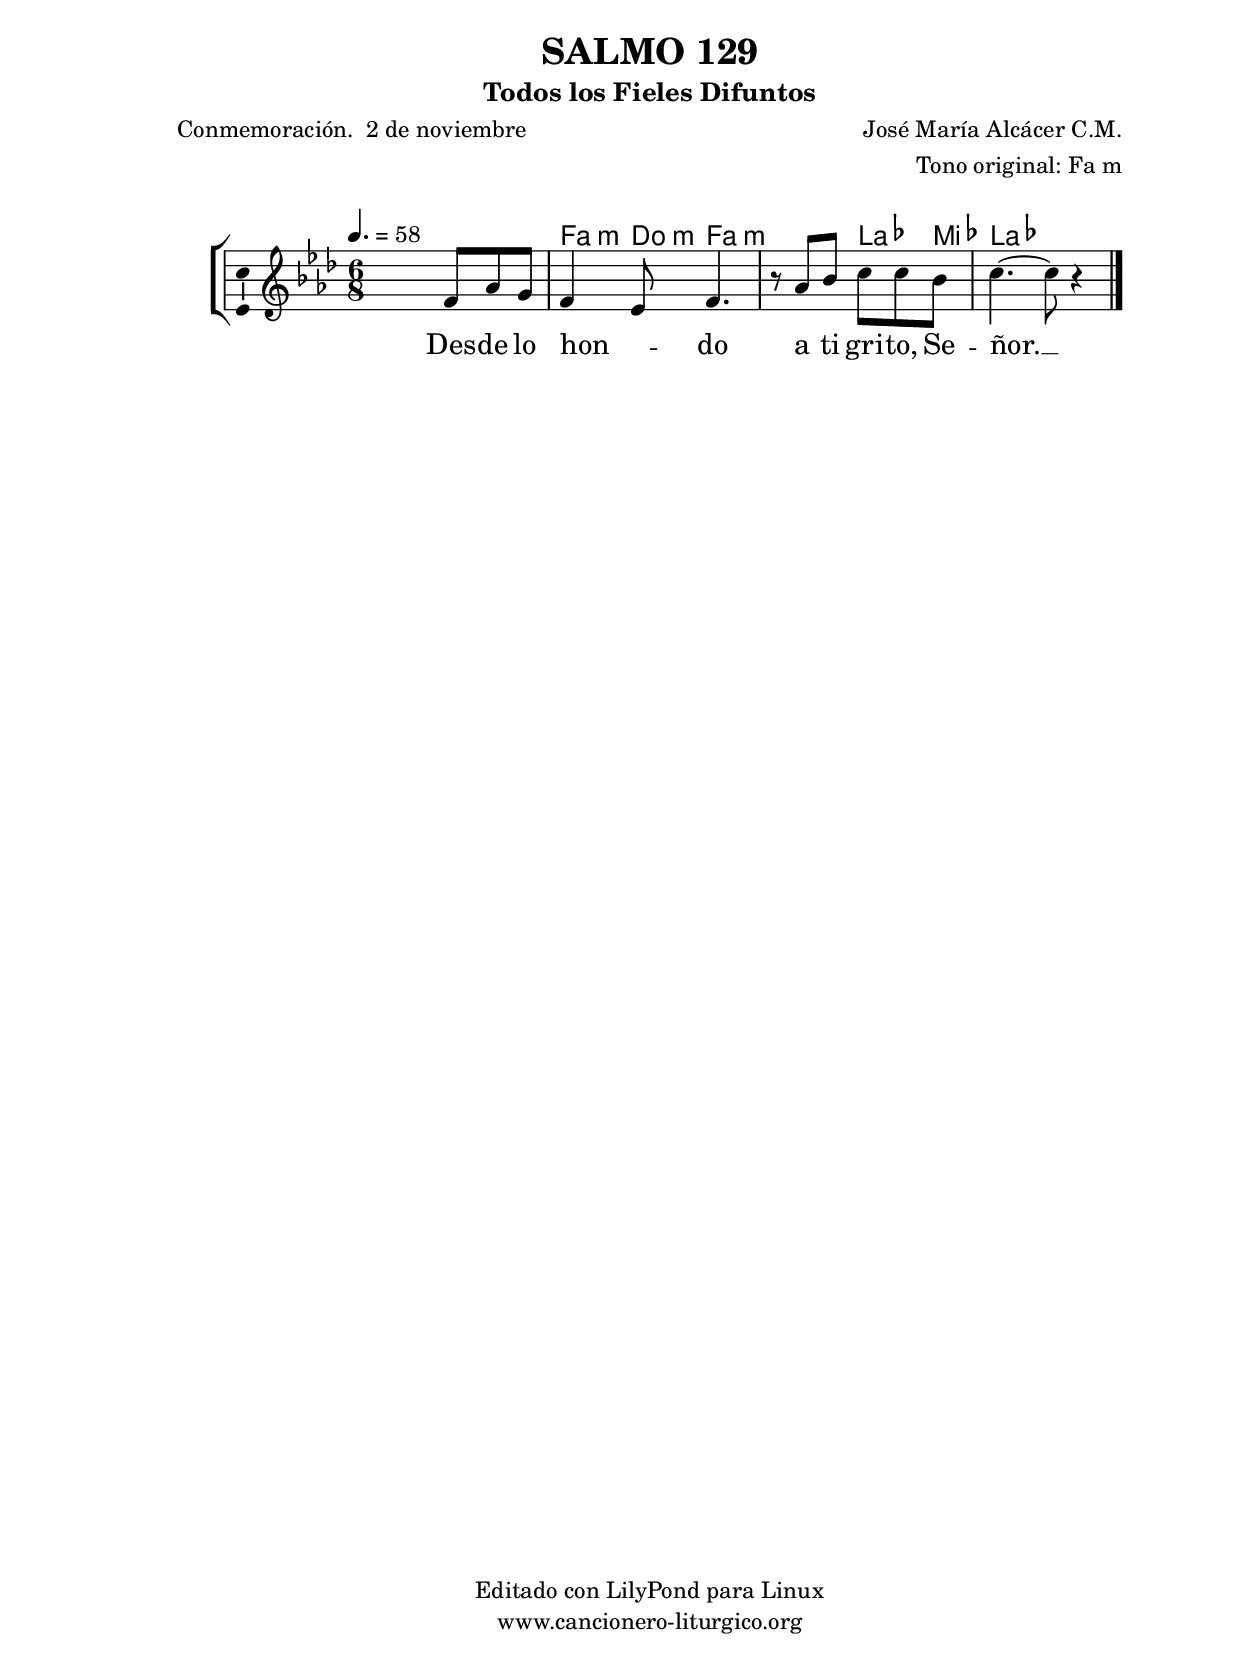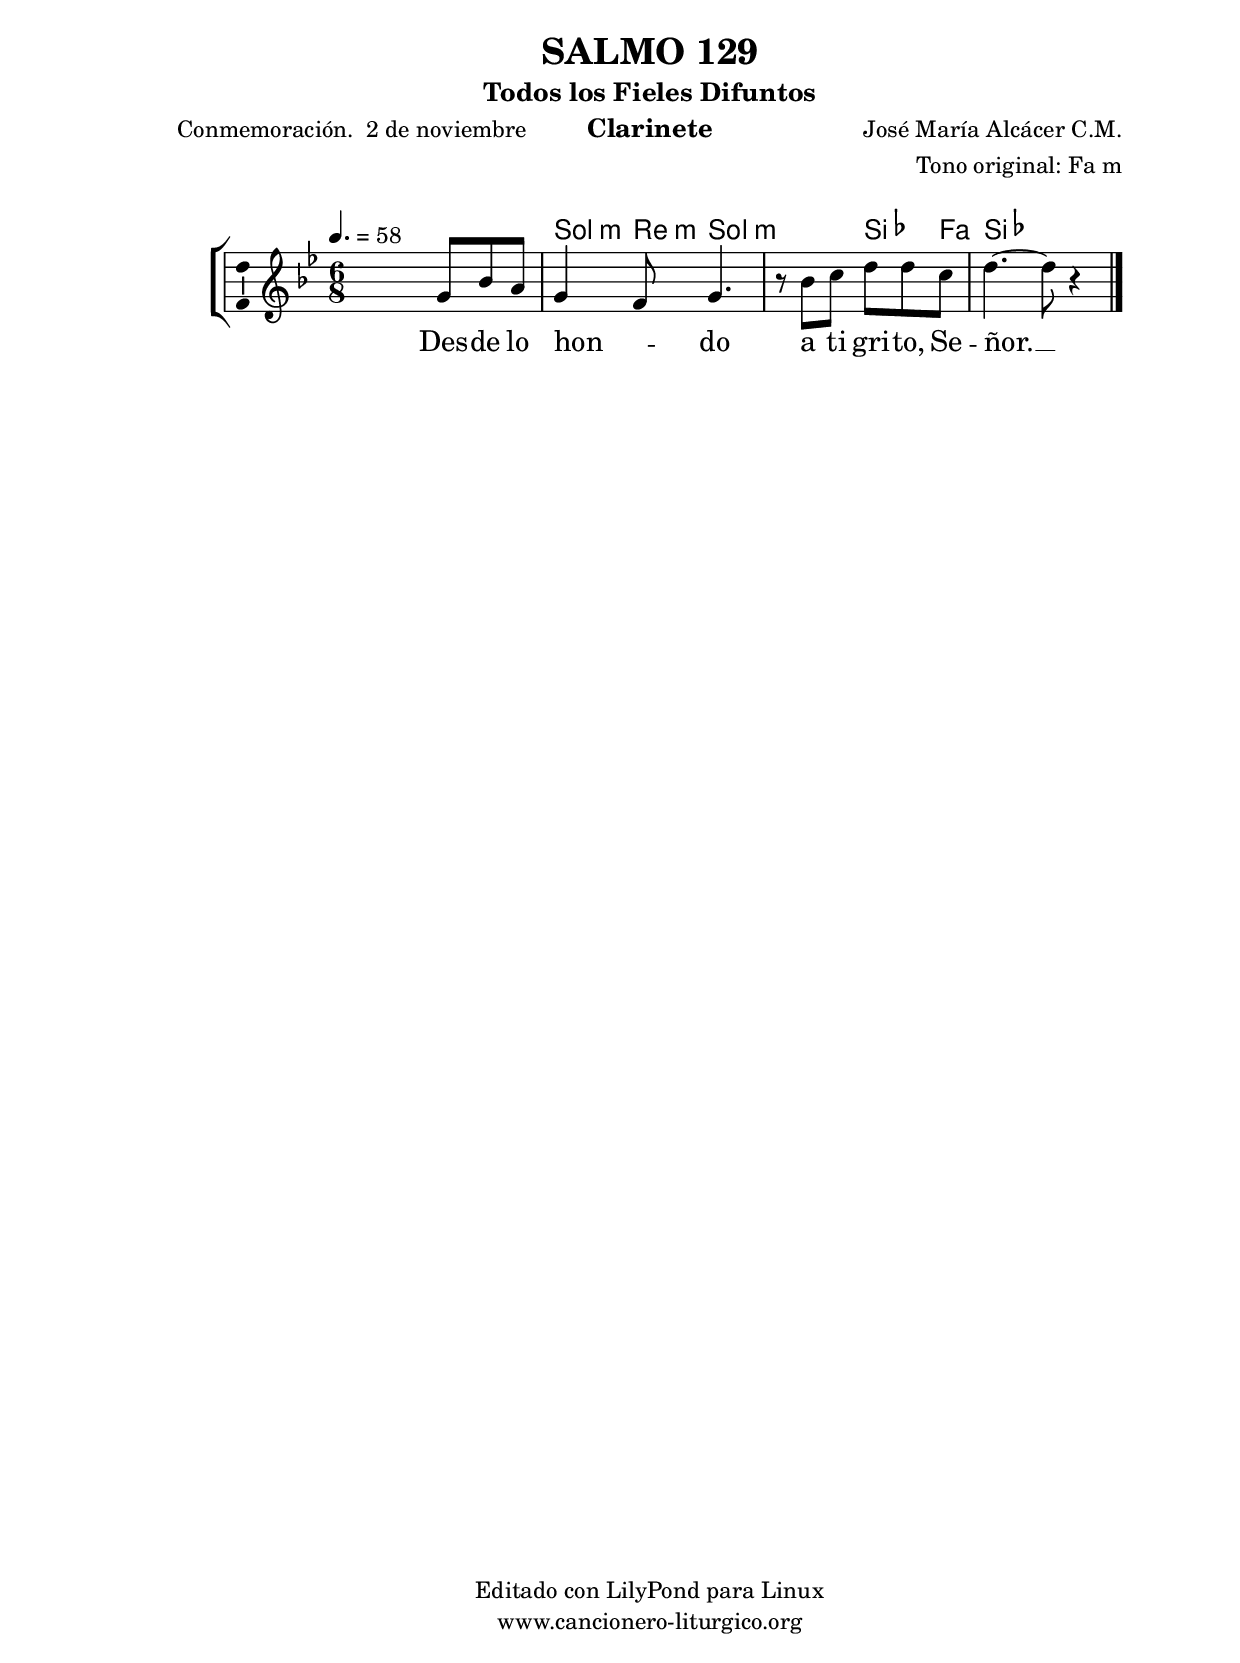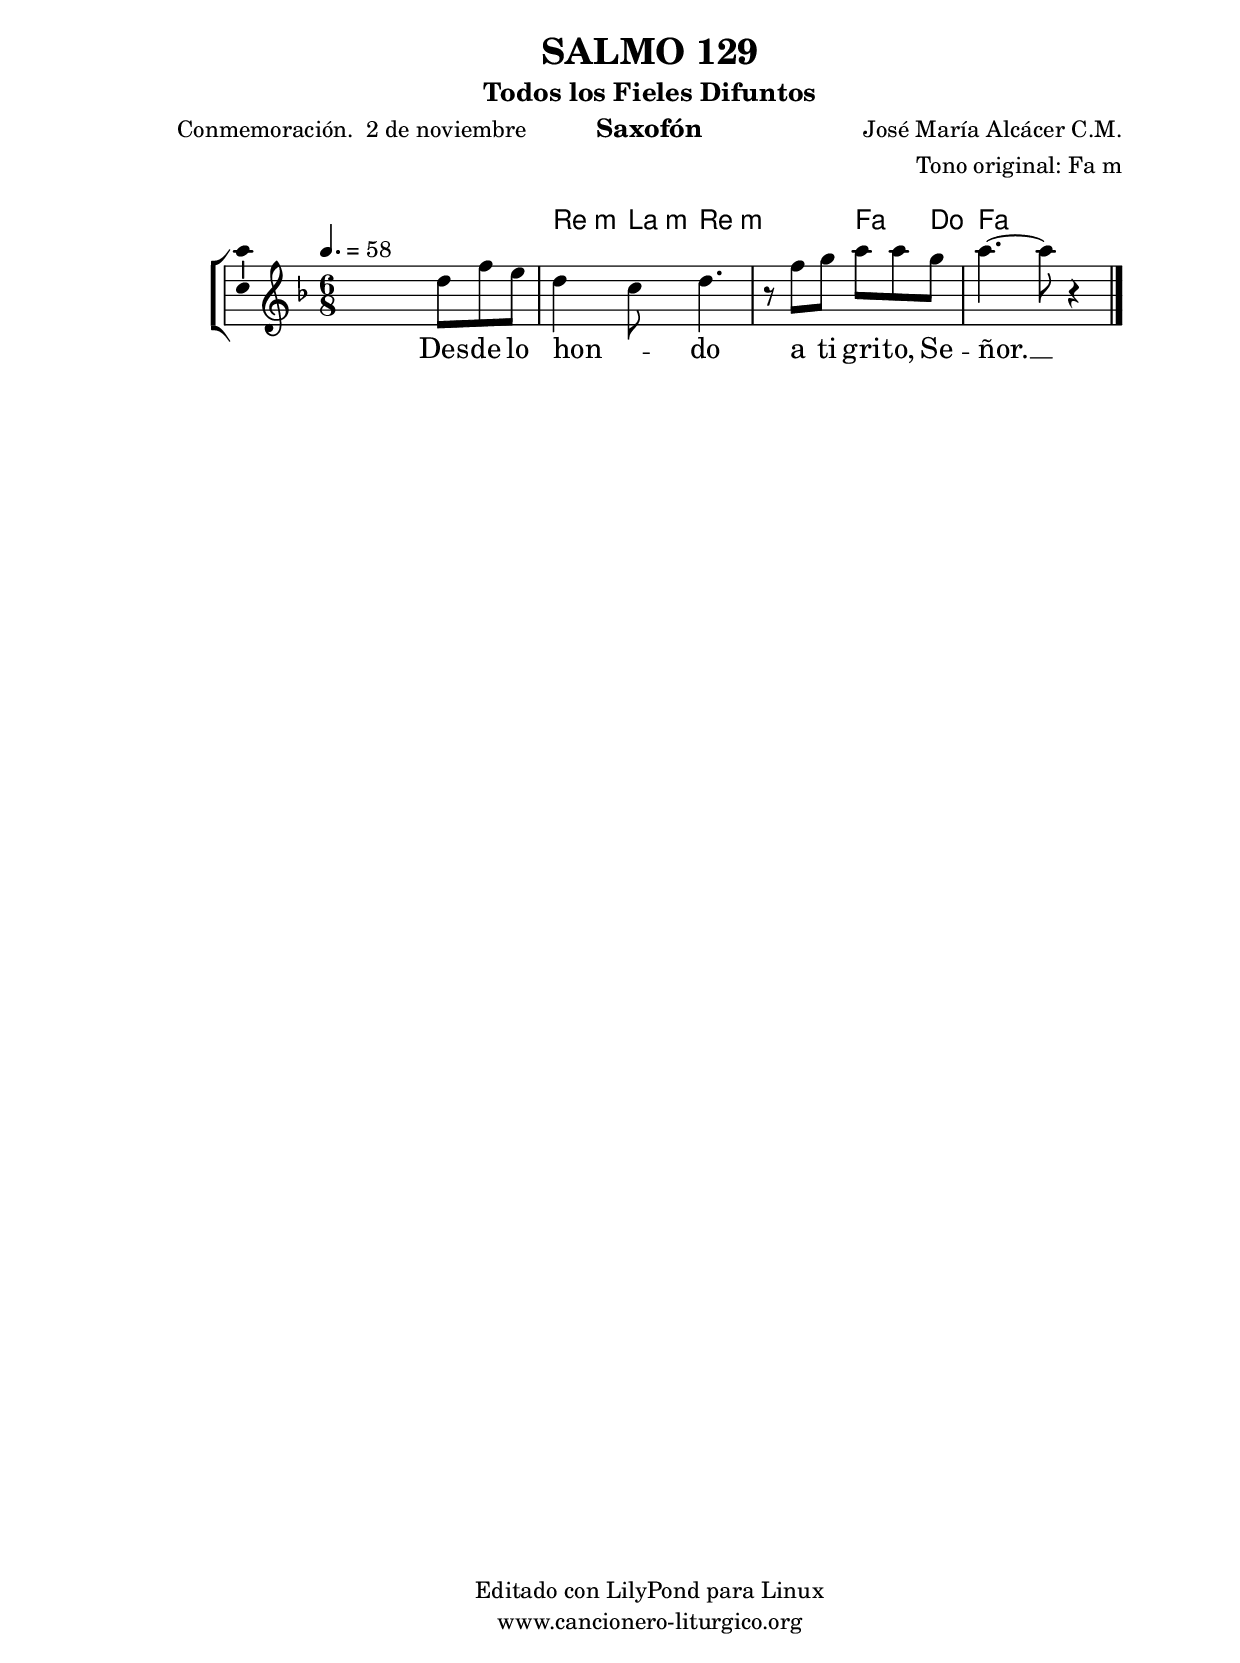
%
%para convertir .midi en .wav:
%timidity filename.midi -Ow -o finename.wav
%
%
%Para convertir de .wav a .mp3:
%lame -h -m j filename.wav
%
%
%para escuchar el midi:
%timidity nombrefichero.midi
%


%versión de lilypond para la que se ha escrito esta partitura:
\version "2.16.0"

	%Tamaño papel
	#(set-default-paper-size "a4")
	%Tamaño partitura
	#(set-global-staff-size 20)
	%No responde al pulsar sobre una nota
	#(ly:set-option 'point-and-click #f)

%parámetros del encabezamiento:
\header {
	title = "SALMO 129"
	subtitle = "Todos los Fieles Difuntos"
	composer = "José María Alcácer C.M."
	poet = "Conmemoración.  2 de noviembre"
	meter = ""
	arranger = "Tono original: Fa m"
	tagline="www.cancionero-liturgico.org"
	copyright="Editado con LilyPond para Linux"
	tiempo = ""
	usos = "Salmo"
	letra = "Desde lo hondo a ti grito, Señor."
	}

%parámetros asociados al papel:
\paper  {
	oddHeaderMarkup = \markup {\fill-line { \on-the-fly #not-first-page \fromproperty #'header:title \on-the-fly #not-first-page \fromproperty #'header:composer }}
	evenHeaderMarkup = \markup {\fill-line { \fromproperty #'header:composer \fromproperty #'header:title }}
	#(set-paper-size "a4")
	print-page-number = ##f
	first-page-number = 1
	print-first-page-number = ##f
%	head-separation = 3.0 \cm
	top-margin = 2.0 \cm
	bottom-margin = 0.5\cm
%%%	bottom-margin = -1.0\cm
	left-margin = 3.0 \cm
	line-width = 16.0 \cm 
	indent = 8\mm
	interscoreline = 2.\mm
	between-system-space = 15\mm
%	para que las partituras no llenen la hoja:
	ragged-bottom = ##t
%	idem para la última hoja:
	ragged-last-bottom = ##f
%	para que las partituras llenen el ancho del papel:
	ragged-last = ##f
	after-title-space = 2.5 \cm
%page-count=1
%system-count=8

	%Flexible Vertical Spacing
%	markup-markup-spacing =
%	#'((basic-distance . 15) (minimum-distance . 15) (padding . 3))
	markup-system-spacing =
	#'((basic-distance . 15) (minimum-distance . 15) (padding . 3))
	system-system-spacing =
	#'((basic-distance . 15) (minimum-distance . 15) (padding . 3))
	score-system-spacing =
	#'((basic-distance . 15) (minimum-distance . 15) (padding . 5))
%	top-system-spacing = % header
%	#'((basic-distance . 8) (minimum-distance . 0) (padding . 3))
%	top-markup-spacing =
%	#'((basic-distance . 20) (minimum-distance . 20) (padding . 3))
	last-bottom-spacing = % footer
	#'((basic-distance . 5) (minimum-distance . 5) (padding . 3))
%	score-markup-spacing =
%	#'((basic-distance . 16) (minimum-distance . 13) (padding . 3))

	}


%parámetros que afectan a toda la partitura:
global =  {
	%clave de sol (G):
	\clef G
	%armadura:
%	\transpose aes g
	\key f \minor
	\tempo 4.=58
	\set Score.tempoHideNote = ##f
	}


acordes = {
	\italianChords
	\chordmode {
%	\transpose aes g
{

s2.
f4:m c8:m f4.:m
s4.
aes4 ees8
aes4.

	}
	}
}

melodia = 
%	\transpose aes g
{
	\relative c'{

\time 6/8
s4. f8 aes g
f4 ees8 f4.
r8 aes8 bes c c bes
c4.~c8 r4

	\bar "|."
	}
	}


texto = \lyricmode {
Des -- de lo hon -- _ do a ti gri -- to, Se -- ñor. __
	}


acordesStaff = \context ChordNames = acordesStaff <<
	\set chordChanges = ##t
	\acordes
	>>


vozStaff = \context Voice = vozStaff
\with {\consists "Ambitus_engraver"}
<<
%	\set Staff.instrumentName = ""
%	\set Staff.shortInstrumentName = ""
%	\set Staff.midiInstrument = #"clarinet"
%	\set Staff.midiInstrument = #"cello"
%	\set Staff.midiInstrument = #"flute"
	\set Staff.midiInstrument = #"electric guitar (jazz)"
%	\set Staff.midiInstrument = #"english horn"
%	\set Staff.midiInstrument = #"violin"
%	\set Staff.midiInstrument = #"glockenspiel"
	\set Staff.midiMinimumVolume = #0.7
	\set Staff.midiMaximumVolume = #0.9
	\global
	\melodia
	>>


textoStaff = \context Lyrics = textoStaff <<
	\lyricsto vozStaff \texto
	>>

\book {
	\score {
		\context ChoirStaff {
			\override StaffGroup.SystemStartBracket #'collapse-height = #1
			\override Score.SystemStartBar #'collapse-height = #1
			<<
			\acordesStaff
			\vozStaff
			\textoStaff
			>>
			}
		\layout {
	    		\context {
				\Lyrics
				\override LyricText #'font-size = #2
				}
	   		 \context {
				\Score
				%fontSize = #3
				\override StaffSymbol #'staff-space = #(magstep +3)
				%\override Beam #'thickness = #0.55
				%\override SpacingSpanner #'spacing-increment = #1.0
				%\override Slur #'height-limit = #1.5
				}
			}
		}
	\score {
		\unfoldRepeats
		\context ChoirStaff {
			<<
			\acordesStaff
			\vozStaff
			>>
			}
		\midi {
	  		\context {
	  			\Score
				tempoWholesPerMinute = #(ly:make-moment 70 4)
				}
			}
		}
	}

%Partitura para clarinete
#(define output-suffix "C")
\book {
	\header{
		instrument = "Clarinete"
		}
	\score {
		\context ChoirStaff {
			\override StaffGroup.SystemStartBracket #'collapse-height = #1
			\override Score.SystemStartBar #'collapse-height = #1
\transpose c d
			<<
			\acordesStaff
			\vozStaff
			\textoStaff
			>>
			}
		\layout {
	    		\context {
				\Lyrics
				\override LyricText #'font-size = #2
				}
	   		 \context {
				\Score
				%fontSize = #3
				\override StaffSymbol #'staff-space = #(magstep +3)
				%\override Beam #'thickness = #0.55
				%\override SpacingSpanner #'spacing-increment = #1.0
				%\override Slur #'height-limit = #1.5
				}
			}
		}
	}

%Partitura para saxofón
#(define output-suffix "S")
\book {
	\header{
		instrument = "Saxofón"
		}
	\score {
		\context ChoirStaff {
			\override StaffGroup.SystemStartBracket #'collapse-height = #1
			\override Score.SystemStartBar #'collapse-height = #1
\transpose c a
			<<
			\acordesStaff
			\vozStaff
			\textoStaff
			>>
			}
		\layout {
	    		\context {
				\Lyrics
				\override LyricText #'font-size = #2
				}
	   		 \context {
				\Score
				%fontSize = #3
				\override StaffSymbol #'staff-space = #(magstep +3)
				%\override Beam #'thickness = #0.55
				%\override SpacingSpanner #'spacing-increment = #1.0
				%\override Slur #'height-limit = #1.5
				}
			}
		}
	}

